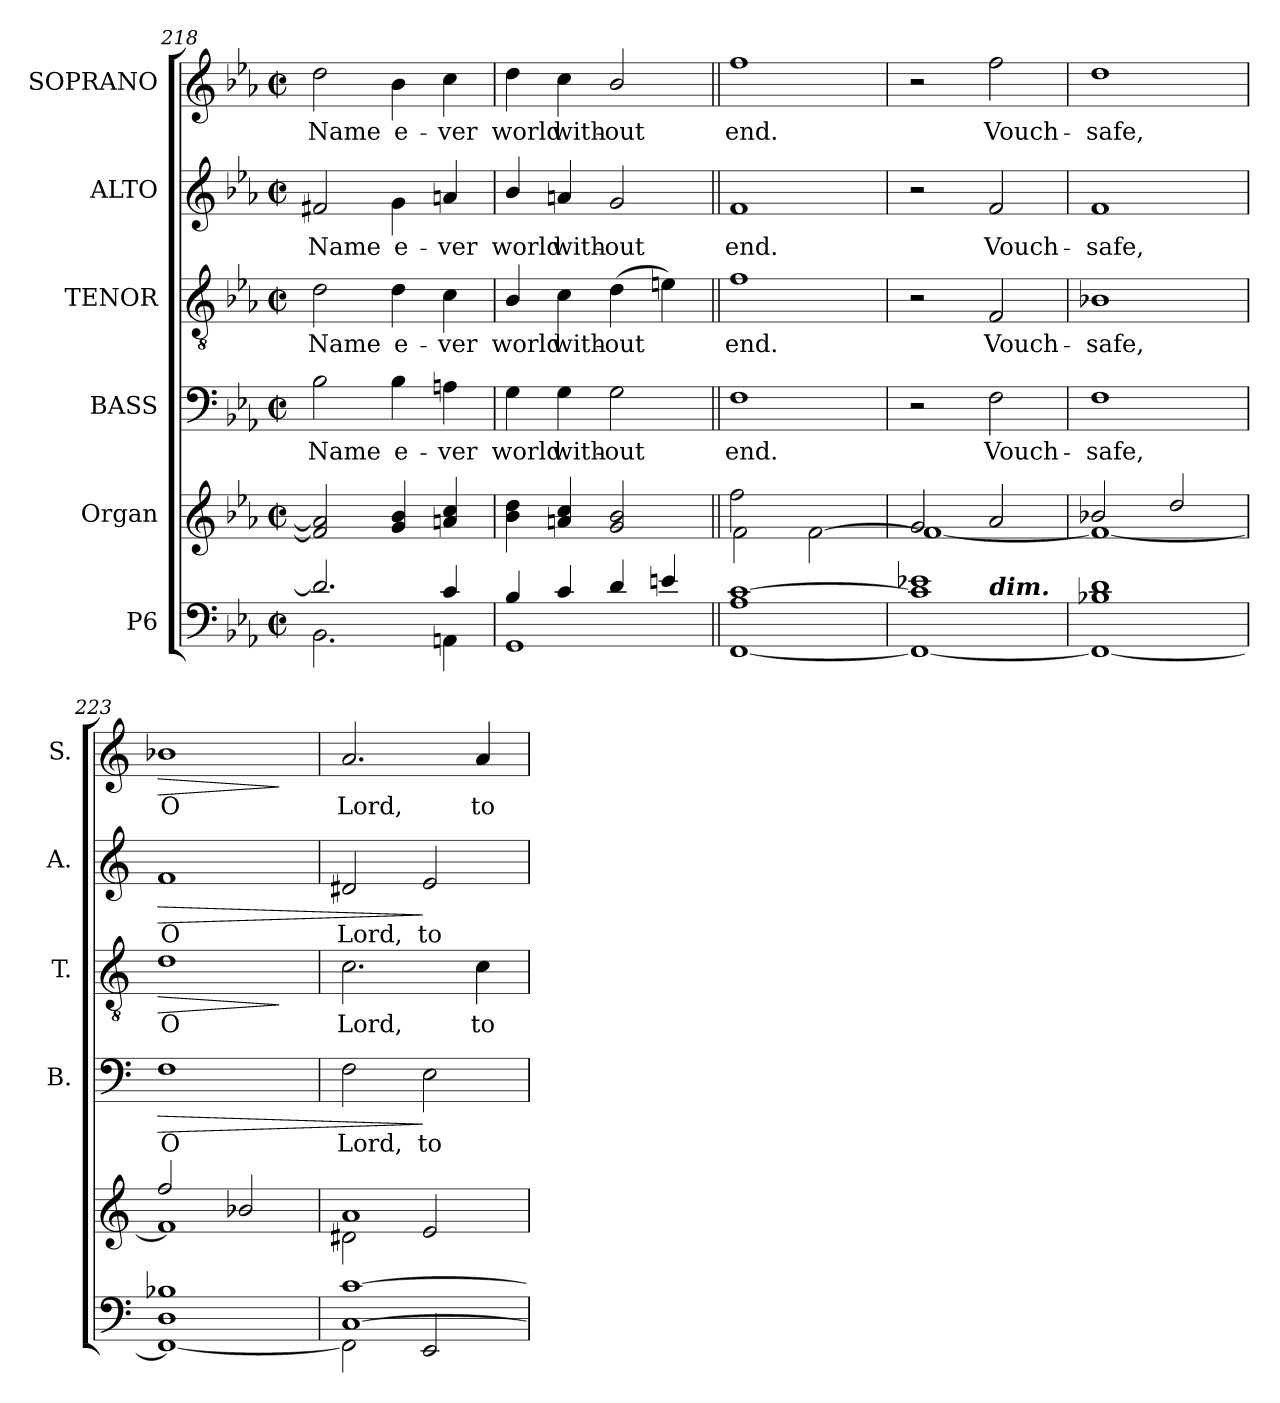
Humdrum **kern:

**kern	**kern	**kern	**text	**dynam	**kern	**text	**dynam	**kern	**text	**dynam	**kern	**text	**dynam
*part6	*part5	*part4	*part4	*part4	*part3	*part3	*part3	*part2	*part2	*part2	*part1	*part1	*part1
*staff6	*staff5	*staff4	*staff4	*staff4	*staff3	*staff3	*staff3	*staff2	*staff2	*staff2	*staff1	*staff1	*staff1
*I"P6	*I"Organ	*I"BASS	*	*	*I"TENOR	*	*	*I"ALTO	*	*	*I"SOPRANO	*	*
*	*	*I'B.	*	*	*I'T.	*	*	*I'A.	*	*	*I'S.	*	*
*clefF4	*clefG2	*clefF4	*	*	*clefGv2	*	*	*clefG2	*	*	*clefG2	*	*
*	*	*	*	*	*ITrd7c12	*	*	*	*	*	*	*	*
*k[b-e-a-]	*k[b-e-a-]	*k[b-e-a-]	*	*	*k[b-e-a-]	*	*	*k[b-e-a-]	*	*	*k[b-e-a-]	*	*
*E-:	*E-:	*E-:	*	*	*E-:	*	*	*E-:	*	*	*E-:	*	*
*M2/2	*M2/2	*M2/2	*	*	*M2/2	*	*	*M2/2	*	*	*M2/2	*	*
*met(c|)	*met(c|)	*met(c|)	*	*	*met(c|)	*	*	*met(c|)	*	*	*met(c|)	*	*
=218	=218	=218	=218	=218	=218	=218	=218	=218	=218	=218	=218	=218	=218
*^	*	*	*	*	*	*	*	*	*	*	*	*	*
!	!	!	!	!LO:LY:b:color=#000000	!	!	!	!	!	!	!	!	!	!
!	!	!	!	!	!	!	!LO:LY:b:color=#000000	!	!	!	!	!	!	!
!	!	!	!	!	!	!	!	!	!	!LO:LY:b:color=#000000	!	!	!	!
!	!	!	!	!	!	!	!	!	!	!	!	!	!LO:LY:b:color=#000000	!
2.di/]	2.BB-i\	2f#i/] 2ai]	2B-i\	Name	.	2Di\	Name	.	2f#Xi/	Name	.	2ddi\	Name	.
!	!	!	!	!LO:LY:b:color=#000000	!	!	!	!	!	!	!	!	!	!
!	!	!	!	!	!	!	!LO:LY:b:color=#000000	!	!	!	!	!	!	!
!	!	!	!	!	!	!	!	!	!	!LO:LY:b:color=#000000	!	!	!	!
!	!	!	!	!	!	!	!	!	!	!	!	!	!LO:LY:b:color=#000000	!
.	.	4gi/ 4b-i	4B-i\	e-	.	4Di\	e-	.	4gi\	e-	.	4b-i\	e-	.
!	!	!	!	!LO:LY:b:color=#000000	!	!	!	!	!	!	!	!	!	!
!	!	!	!	!	!	!	!LO:LY:b:color=#000000	!	!	!	!	!	!	!
!	!	!	!	!	!	!	!	!	!	!LO:LY:b:color=#000000	!	!	!	!
!	!	!	!	!	!	!	!	!	!	!	!	!	!LO:LY:b:color=#000000	!
4ci/	4AAni\	4ani/ 4cci	4Ani\	-ver	.	4Ci\	-ver	.	4ani/	-ver	.	4cci\	-ver	.
=219	=219	=219	=219	=219	=219	=219	=219	=219	=219	=219	=219	=219	=219	=219
!	!	!	!	!LO:LY:b:color=#000000	!	!	!	!	!	!	!	!	!	!
!	!	!	!	!	!	!	!LO:LY:b:color=#000000	!	!	!	!	!	!	!
!	!	!	!	!	!	!	!	!	!	!LO:LY:b:color=#000000	!	!	!	!
!	!	!	!	!	!	!	!	!	!	!	!	!	!LO:LY:b:color=#000000	!
4B-i/	1GGi	4b-i\ 4ddi	4Gi\	world	.	4BB-i/	world	.	4b-i/	world	.	4ddi\	world	.
!	!	!	!	!LO:LY:b:color=#000000	!	!	!	!	!	!	!	!	!	!
!	!	!	!	!	!	!	!LO:LY:b:color=#000000	!	!	!	!	!	!	!
!	!	!	!	!	!	!	!	!	!	!LO:LY:b:color=#000000	!	!	!	!
!	!	!	!	!	!	!	!	!	!	!	!	!	!LO:LY:b:color=#000000	!
4ci/	.	4ani/ 4cci	4Gi\	with-	.	4Ci\	with-	.	4ani/	with-	.	4cci\	with-	.
!	!	!	!	!LO:LY:b:color=#000000	!	!	!	!	!	!	!	!	!	!
!	!	!	!	!	!	!	!LO:LY:b:color=#000000	!	!	!	!	!	!	!
!	!	!	!	!	!	!	!	!	!	!LO:LY:b:color=#000000	!	!	!	!
!	!	!	!	!	!	!	!	!	!	!	!	!	!LO:LY:b:color=#000000	!
4di/	.	2gi/ 2b-i	2Gi\	-out	.	(4Di\	-out	.	2gi/	-out	.	2b-i/	-out	.
4eni/	.	.	.	.	.	4Eni\)	.	.	.	.	.	.	.	.
=220||	=220||	=220||	=220||	=220||	=220||	=220||	=220||	=220||	=220||	=220||	=220||	=220||	=220||	=220||
*k[]	*	*k[]	*k[]	*	*	*k[]	*	*	*k[]	*	*	*k[]	*	*
*C:	*	*C:	*C:	*	*	*C:	*	*	*C:	*	*	*C:	*	*
*	*	*^	*	*	*	*	*	*	*	*	*	*	*	*
!	!	!	!	!	!LO:LY:b:color=#000000	!	!	!	!	!	!	!	!	!	!
!	!	!	!	!	!	!	!	!LO:LY:b:color=#000000	!	!	!	!	!	!	!
!	!	!	!	!	!	!	!	!	!	!	!LO:LY:b:color=#000000	!	!	!	!
!	!	!	!	!	!	!	!	!	!	!	!	!	!	!LO:LY:b:color=#000000	!
1Ai [1ci	[1FFi	2ffi\	2fi\	1Fi	end.	.	1Fi	end.	.	1fi	end.	.	1ffi	end.	.
.	.	2ryy	[2fi\	.	.	.	.	.	.	.	.	.	.	.	.
=221	=221	=221	=221	=221	=221	=221	=221	=221	=221	=221	=221	=221	=221	=221	=221
*	*^	*	*	*	*	*	*	*	*	*	*	*	*	*	*
1ci] 1e-Xi	1FFi_	2ryy	2gi/	1fi_	2r	.	.	2r	.	.	2r	.	.	2r	.	.
!	!	!	!	!	!	!LO:LY:b:color=#000000	!	!	!	!	!	!	!	!	!	!
!	!	!	!	!	!	!	!	!	!LO:LY:b:color=#000000	!	!	!	!	!	!	!
!	!	!	!	!	!	!	!	!	!	!	!	!LO:LY:b:color=#000000	!	!	!	!
!	!	!LO:TX:a:Bi:t=dim.	!	!	!	!	!	!	!	!	!	!	!	!	!	!
!	!	!	!	!	!	!	!	!	!	!	!	!	!	!	!LO:LY:b:color=#000000	!
.	.	2ryy	2ai/	.	2Fi\	Vouch-	.	2FFi/	Vouch-	.	2fi/	Vouch-	.	2ffi\	Vouch-	.
*	*v	*v	*	*	*	*	*	*	*	*	*	*	*	*	*	*
=222	=222	=222	=222	=222	=222	=222	=222	=222	=222	=222	=222	=222	=222	=222	=222
*	*^	*	*	*	*	*	*	*	*	*	*	*	*	*	*
!	!	!	!	!	!	!LO:LY:b:color=#000000	!	!	!	!	!	!	!	!	!	!
*	*v	*v	*	*	*	*	*	*	*	*	*	*	*	*	*	*
*	*^	*	*	*	*	*	*	*	*	*	*	*	*	*	*
!	!	!	!	!	!	!	!	!	!LO:LY:b:color=#000000	!	!	!	!	!	!	!
*	*v	*v	*	*	*	*	*	*	*	*	*	*	*	*	*	*
*	*^	*	*	*	*	*	*	*	*	*	*	*	*	*	*
!	!	!	!	!	!	!	!	!	!	!	!	!LO:LY:b:color=#000000	!	!	!	!
*	*v	*v	*	*	*	*	*	*	*	*	*	*	*	*	*	*
*	*^	*	*	*	*	*	*	*	*	*	*	*	*	*	*
!	!	!	!	!	!	!	!	!	!	!	!	!	!	!	!LO:LY:b:color=#000000	!
*	*v	*v	*	*	*	*	*	*	*	*	*	*	*	*	*	*
1B-Xi 1di	1FFi_	2b-Xi/	1fi_	1Fi	-safe,	.	1BB-Xi	-safe,	.	1fi	-safe,	.	1ddi	-safe,	.
.	.	2ddi/	.	.	.	.	.	.	.	.	.	.	.	.	.
=223	=223	=223	=223	=223	=223	=223	=223	=223	=223	=223	=223	=223	=223	=223	=223
!	!	!	!	!	!LO:LY:b:color=#000000	!LO:HP:b	!	!	!	!	!	!	!	!	!
!	!	!	!	!	!	!	!	!LO:LY:b:color=#000000	!LO:HP:b	!	!	!	!	!	!
!	!	!	!	!	!	!	!	!	!	!	!LO:LY:b:color=#000000	!LO:HP:b	!	!	!
!	!	!	!	!	!	!	!	!	!	!	!	!	!	!LO:LY:b:color=#000000	!LO:HP:b
1Di 1B-Xi	1FFi_	2ffi/	1fi]	1Fi	O	>	1Di	O	>	1fi	O	>	1b-Xi	O	>
.	.	2b-Xi/	.	.	.	.	.	.	.	.	.	.	.	.	.
*v	*v	*	*	*	*	*	*	*	*	*	*	*	*	*	*
*	*v	*v	*	*	*	*	*	*	*	*	*	*	*	*
.	.	.	.	.	.	.	]	.	.	.	.	.	]
=224	=224	=224	=224	=224	=224	=224	=224	=224	=224	=224	=224	=224	=224
*^	*^	*	*	*	*	*	*	*	*	*	*	*	*
!	!	!	!	!	!LO:LY:b:color=#000000	!	!	!	!	!	!	!	!	!	!
!	!	!	!	!	!	!	!	!LO:LY:b:color=#000000	!	!	!	!	!	!	!
!	!	!	!	!	!	!	!	!	!	!	!LO:LY:b:color=#000000	!	!	!	!
!	!	!	!	!	!	!	!	!	!	!	!	!	!	!LO:LY:b:color=#000000	!
[1Ci [1ci	2FFi\]	1ai	2d#Xi\	2Fi\	Lord,	.	2.Ci\	Lord,	.	2d#Xi/	Lord,	.	2.ai/	Lord,	.
!	!	!	!	!	!LO:LY:b:color=#000000	!	!	!	!	!	!	!	!	!	!
!	!	!	!	!	!	!	!	!	!	!	!LO:LY:b:color=#000000	!	!	!	!
.	2EEi/	.	2ei/	2Ei\	to	]	.	.	.	2ei/	to	]	.	.	.
!	!	!	!	!	!	!	!	!LO:LY:b:color=#000000	!	!	!	!	!	!	!
!	!	!	!	!	!	!	!	!	!	!	!	!	!	!LO:LY:b:color=#000000	!
.	.	.	.	.	.	.	4Ci\	to	.	.	.	.	4ai/	to	.
*v	*v	*	*	*	*	*	*	*	*	*	*	*	*	*	*
*	*v	*v	*	*	*	*	*	*	*	*	*	*	*	*
=	=	=	=	=	=	=	=	=	=	=	=	=	=
*-	*-	*-	*-	*-	*-	*-	*-	*-	*-	*-	*-	*-	*-
